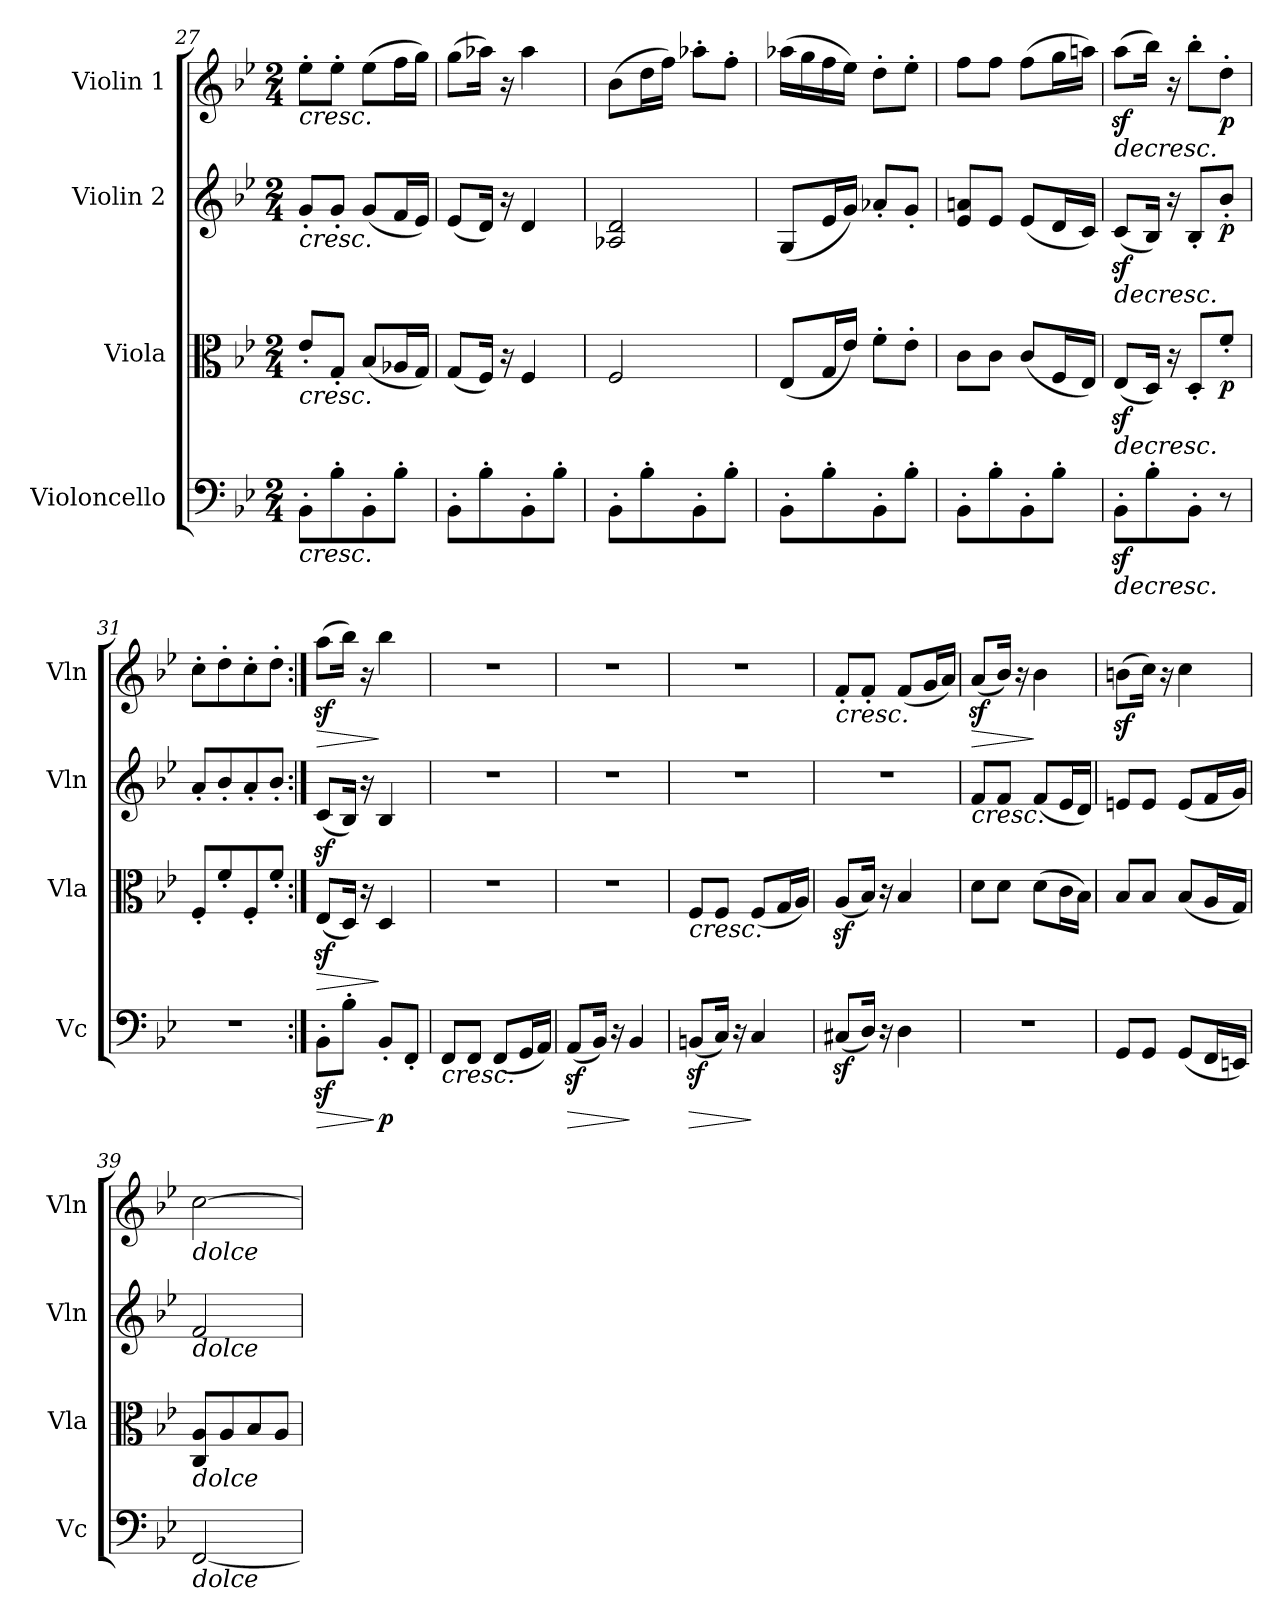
**kern	**dynam	**kern	**dynam	**kern	**dynam	**kern	**dynam
*part4	*part4	*part3	*part3	*part2	*part2	*part1	*part1
*staff4	*staff4	*staff3	*staff3	*staff2	*staff2	*staff1	*staff1
*I"Violoncello	*	*I"Viola	*	*I"Violin 2	*	*I"Violin 1	*
*I'Vc	*	*I'Vla	*	*I'Vln	*	*I'Vln	*
*clefF4	*	*clefC3	*	*clefG2	*	*clefG2	*
*k[b-e-]	*	*k[b-e-]	*	*k[b-e-]	*	*k[b-e-]	*
*M2/4	*	*M2/4	*	*M2/4	*	*M2/4	*
=27	=27	=27	=27	=27	=27	=27	=27
!	!	!	!	!	!	!LO:TX:b:i:t=cresc.	!
!	!	!	!	!LO:TX:b:i:t=cresc.	!	!	!
!	!	!LO:TX:b:i:t=cresc.	!	!	!	!	!
!LO:TX:b:i:t=cresc.	!	!	!	!	!	!	!
8BB-'\L	.	8e-'/L	.	8g'/L	.	8ee-'\L	.
8B-'\	.	8G'/J	.	8g'/J	.	8ee-'\J	.
8BB-'\	.	(8B-/L	.	(8g/L	.	(8ee-\L	.
8B-'\J	.	16A-X/L	.	16f/L	.	16ff\L	.
.	.	16G/JJ)	.	16e-/JJ)	.	16gg\JJ)	.
=28	=28	=28	=28	=28	=28	=28	=28
8BB-'\L	.	(8G/L	.	(8e-/L	.	(8gg\L	.
8B-'\	.	16F/Jk)	.	16d/Jk)	.	16aa-X\Jk)	.
.	.	16r	.	16r	.	16r	.
8BB-'\	.	4F/	.	4d/	.	4aa-\	.
8B-'\J	.	.	.	.	.	.	.
=29	=29	=29	=29	=29	=29	=29	=29
8BB-'\L	.	2F/	.	2A-X/ 2d/	.	(8b-\L	.
8B-'\	.	.	.	.	.	16dd\L	.
.	.	.	.	.	.	16ff\JJ)	.
8BB-'\	.	.	.	.	.	8aa-X'\L	.
8B-'\J	.	.	.	.	.	8ff'\J	.
=30	=30	=30	=30	=30	=30	=30	=30
8BB-'\L	.	(8E-/L	.	(8G/L	.	(16aa-X\LL	.
.	.	.	.	.	.	16gg\	.
8B-'\	.	16G/L	.	16e-/L	.	16ff\	.
.	.	16e-/JJ)	.	16g/JJ)	.	16ee-\JJ)	.
8BB-'\	.	8f'\L	.	8a-X'/L	.	8dd'\L	.
8B-'\J	.	8e-'\J	.	8g'/J	.	8ee-'\J	.
!!LO:PB:g=z
=31	=31	=31	=31	=31	=31	=31	=31
8BB-'\L	.	8c\L	.	8e-/ 8an/L	.	8ff\L	.
8B-'\	.	8c\J	.	8e-/J	.	8ff\J	.
8BB-'\	.	(8c/L	.	(8e-/L	.	(8ff\L	.
8B-'\J	.	16F/L	.	16d/L	.	16gg\L	.
.	.	16E-/JJ)	.	16c/JJ)	.	16aan\JJ)	.
!!LO:PB:g=z
=31X1	=31X1	=31X1	=31X1	=31X1	=31X1	=31X1	=31X1
!	!LO:HP:b	!	!LO:HP:b	!	!LO:HP:b	!	!LO:HP:b
8BB-z<'\L	>	(8E-z</L	>	(8cz</L	>	(8aaz<\L	>
8B-'\	.	16D/Jk)	.	16B-/Jk)	.	16bb-\Jk)	.
.	.	16r	.	16r	.	16r	.
8BB-'\J	.	8D'/L	.	8B-'/L	.	8bb-'\L	.
!	!	!	!LO:DY:b	!	!LO:DY:b	!	!LO:DY:b
8r	.	8f'/J	p	8b-'/J	p	8dd'\J	p
=31X2	=31X2	=31X2	=31X2	=31X2	=31X2	=31X2	=31X2
2r	.	8F'/L	.	8a'/L	.	8cc'\L	.
.	.	8f'/	.	8b-'/	.	8dd'\	.
.	.	8F'/	.	8a'/	.	8cc'\	.
.	.	8f'/J	.	8b-'/J	.	8dd'\J	.
=32:|!	=32:|!	=32:|!	=32:|!	=32:|!	=32:|!	=32:|!	=32:|!
!	!LO:HP:b	!	!LO:HP:b	!	!	!	!LO:HP:b
8BB-z<'\L	>	(8E-z</L	>	(8cz</L	.	(8aaz<\L	>
8B-'\J	.	16D/Jk)	.	16B-/Jk)	.	16bb-\Jk)	.
.	.	16r	.	16r	.	16r	.
!	!LO:DY:n=1:b	!	!	!	!	!	!
8BB-'/L	] p	4D/	]	4B-/	]	4bb-\	]
8FF'/J	.	.	.	.	.	.	.
=33	=33	=33	=33	=33	=33	=33	=33
!LO:TX:b:i:t=cresc.	!	!	!	!	!	!	!
8FF/L	.	2r	.	2r	.	2r	.
8FF/J	.	.	.	.	.	.	.
(8FF/L	.	.	.	.	.	.	.
16GG/L	.	.	.	.	.	.	.
16AA/JJ)	.	.	.	.	.	.	.
=34	=34	=34	=34	=34	=34	=34	=34
!	!LO:HP:b	!	!	!	!	!	!
(8AAz</L	>	2r	.	2r	.	2r	.
16BB-/Jk)	.	.	.	.	.	.	.
16r	.	.	.	.	.	.	.
4BB-/	]	.	.	.	.	.	.
=35	=35	=35	=35	=35	=35	=35	=35
!	!	!LO:TX:b:i:t=cresc.	!	!	!	!	!
!	!LO:HP:b	!	!	!	!	!	!
(8BBnz</L	>	8F/L	.	2r	.	2r	.
16C/Jk)	.	8F/J	.	.	.	.	.
16r	.	.	.	.	.	.	.
4C/	]	(8F/L	.	.	.	.	.
.	.	16G/L	.	.	.	.	.
.	.	16A/JJ)	.	.	.	.	.
=36	=36	=36	=36	=36	=36	=36	=36
!	!	!	!	!	!	!LO:TX:b:i:t=cresc.	!
(8C#Xz</L	.	(8Az</L	.	2r	.	8f'/L	.
16D/Jk)	.	16B-/Jk)	.	.	.	8f'/J	.
16r	.	16r	.	.	.	.	.
4D\	]	4B-/	]	.	.	(8f/L	.
.	.	.	.	.	.	16g/L	.
.	.	.	.	.	.	16a/JJ)	.
!!LO:LB:g=z
=37	=37	=37	=37	=37	=37	=37	=37
!	!	!	!	!LO:TX:b:i:t=cresc.	!	!	!
!	!	!	!	!	!	!	!LO:HP:b
2r	.	8d\L	.	8f/L	.	(8az</L	>
.	.	8d\J	.	8f/J	.	16b-/Jk)	.
.	.	.	.	.	.	16r	.
.	.	(8d\L	.	(8f/L	.	4b-\	]
.	.	16c\L	.	16e-/L	.	.	.
.	.	16B-\JJ)	.	16d/JJ)	.	.	.
!!LO:LB:g=z
=38	=38	=38	=38	=38	=38	=38	=38
8GG/L	.	8B-/L	.	8en/L	.	(8bnz<\L	.
8GG/J	.	8B-/J	.	8e/J	.	16cc\Jk)	.
.	.	.	.	.	.	16r	.
(8GG/L	.	(8B-/L	.	(8e/L	.	4cc\	]
16FF/L	.	16A/L	.	16f/L	.	.	.
16EEn/JJ)	.	16G/JJ)	.	16g/JJ)	.	.	.
=39	=39	=39	=39	=39	=39	=39	=39
!	!	!	!	!	!	!LO:TX:b:i:t=dolce	!
!	!	!	!	!LO:TX:b:i:t=dolce	!	!	!
!	!	!LO:TX:b:i:t=dolce	!	!	!	!	!
!LO:TX:b:i:t=dolce	!	!	!	!	!	!	!
[2FF/	.	8C/ 8A/L	.	2f/	.	[2cc\	.
.	.	8A/	.	.	.	.	.
.	.	8B-/	.	.	.	.	.
.	.	8A/J	.	.	.	.	.
=	=	=	=	=	=	=	=
*-	*-	*-	*-	*-	*-	*-	*-
